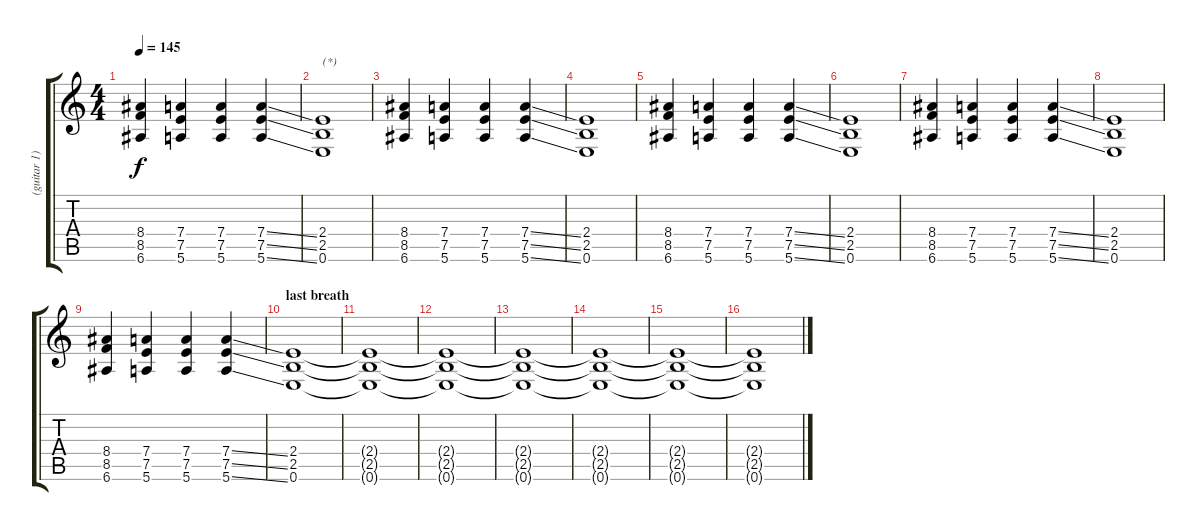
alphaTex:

\track ("(guitar 1)" "(guitar 1)") {instrument overdrivenguitar}
\staff {score tabs}
\tuning (E4 B3 G3 D3 A2 E2) {hide}
\ts (4 4)
\tempo 145
\clef g2
\ks c
(8.4 8.5 6.6).4{dy f} (7.4 7.5 5.6).4 (7.4 7.5 5.6).4 (7.4{ss} 7.5{ss} 5.6{ss}).4 |
(2.4 2.5 0.6).1{txt "(*)"} |
(8.4 8.5 6.6).4 (7.4 7.5 5.6).4 (7.4 7.5 5.6).4 (7.4{ss} 7.5{ss} 5.6{ss}).4 |
(2.4 2.5 0.6).1 |
(8.4 8.5 6.6).4 (7.4 7.5 5.6).4 (7.4 7.5 5.6).4 (7.4{ss} 7.5{ss} 5.6{ss}).4 |
(2.4 2.5 0.6).1 |
(8.4 8.5 6.6).4 (7.4 7.5 5.6).4 (7.4 7.5 5.6).4 (7.4{ss} 7.5{ss} 5.6{ss}).4 |
(2.4 2.5 0.6).1 |
(8.4 8.5 6.6).4 (7.4 7.5 5.6).4 (7.4 7.5 5.6).4 (7.4{ss} 7.5{ss} 5.6{ss}).4 |
\section ("" "last breath")
(2.4 2.5 0.6).1 |
(2.4{t} 2.5{t} 0.6{t}).1 |
(2.4{t} 2.5{t} 0.6{t}).1 |
(2.4{t} 2.5{t} 0.6{t}).1 |
(2.4{t} 2.5{t} 0.6{t}).1{volume 0} |
(2.4{t} 2.5{t} 0.6{t}).1 |
(2.4{t} 2.5{t} 0.6{t}).1
